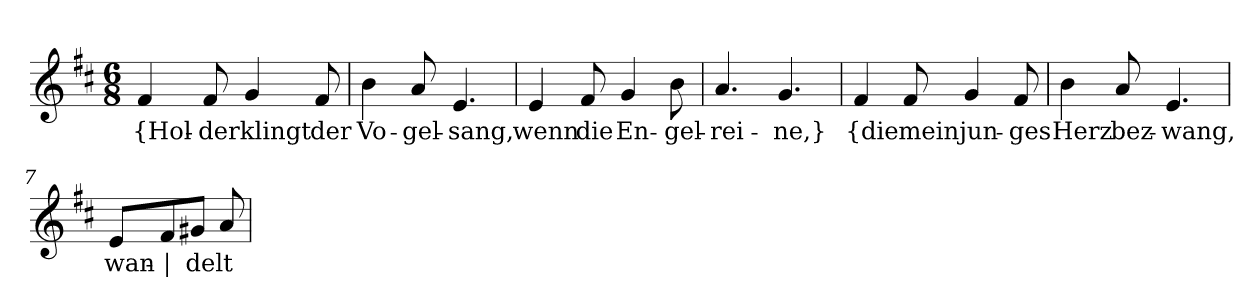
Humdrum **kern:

**kern	**text
*part1	*part1
*staff1	*staff1
*clefG2	*
*k[f#c#]	*
*M6/8	*
=1	=1
!	!LO:LY:b
4f#/	{Hol-
!	!LO:LY:b
8f#/	-der
!	!LO:LY:b
4g/	klingt
!	!LO:LY:b
8f#/	der
=2	=2
!	!LO:LY:b
4b\	Vo-
!	!LO:LY:b
8a/	-gel-
!	!LO:LY:b
4.e/	-sang,
=3	=3
!	!LO:LY:b
4e/	wenn
!	!LO:LY:b
8f#/	die
!	!LO:LY:b
4g/	En-
!	!LO:LY:b
8b\	-gel-
=4	=4
!	!LO:LY:b
4.a/	-rei-
!	!LO:LY:b
4.g/	-ne,}
=5	=5
!	!LO:LY:b
4f#/	{die
!	!LO:LY:b
8f#/	mein
!	!LO:LY:b
4g/	jun-
!	!LO:LY:b
8f#/	-ges
!!LO:LB:g=z
=6	=6
!	!LO:LY:b
4b\	Herz
!	!LO:LY:b
8a/	bez-
!	!LO:LY:b
4.e/	-wang,
=7	=7
!	!LO:LY:b
8e/L	wan-
!	!LO:LY:b
8f#/	|
!	!LO:LY:b
8g#X/J	-delt
8a/	.
=	=
*-	*-
